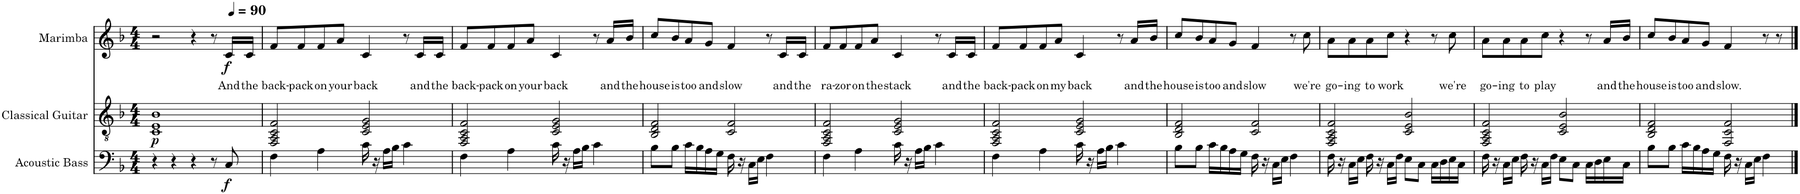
**kern	**dynam	**kern	**dynam	**kern	**text	**dynam
*part3	*part3	*part2	*part2	*part1	*part1	*part1
*staff3	*staff3	*staff2	*staff2	*staff1	*staff1	*staff1
*I"Acoustic Bass	*	*I"Classical Guitar	*	*I"Marimba	*	*
*I'Bass	*	*I'Guit.	*	*I'Mrm.	*	*
*clefF4	*	*clefGv2	*	*clefG2	*	*
*Trd7c12	*	*	*	*	*	*
*k[b-]	*	*k[b-]	*	*k[b-]	*	*
*M4/4	*	*M4/4	*	*M4/4	*	*
=1	=1	=1	=1	=1	=1	=1
!	!	!	!LO:DY:b	!	!	!
4r	.	1C 1E 1B-	p	2r	.	.
4r	.	.	.	.	.	.
4r	.	.	.	4r	.	.
8r	.	.	.	8r	.	.
*	*	*	*	*MM90	*	*
!	!LO:DY:b	!	!	!	!LO:LY:b	!LO:DY:b
8C/	f	.	.	16c/LL	And	f
!	!	!	!	!	!LO:LY:b	!
.	.	.	.	16c/JJ	the	.
=2	=2	=2	=2	=2	=2	=2
!	!	!	!	!	!LO:LY:b	!
4F\	.	2FF/ 2AA/ 2C/ 2F/	.	8f/L	back-	.
!	!	!	!	!	!LO:LY:b	!
.	.	.	.	8f/	-pack	.
!	!	!	!	!	!LO:LY:b	!
4A\	.	.	.	8f/	on	.
!	!	!	!	!	!LO:LY:b	!
.	.	.	.	8a/J	your	.
!	!	!	!	!	!LO:LY:b	!
16c\	.	2C/ 2E/ 2G/	.	4c/	back	.
16r	.	.	.	.	.	.
16A\LL	.	.	.	.	.	.
16B-\JJ	.	.	.	.	.	.
4c\	.	.	.	8r	.	.
!	!	!	!	!	!LO:LY:b	!
.	.	.	.	16c/LL	and	.
!	!	!	!	!	!LO:LY:b	!
.	.	.	.	16c/JJ	the	.
=3	=3	=3	=3	=3	=3	=3
!	!	!	!	!	!LO:LY:b	!
4F\	.	2FF/ 2AA/ 2C/ 2F/	.	8f/L	back-	.
!	!	!	!	!	!LO:LY:b	!
.	.	.	.	8f/	-pack	.
!	!	!	!	!	!LO:LY:b	!
4A\	.	.	.	8f/	on	.
!	!	!	!	!	!LO:LY:b	!
.	.	.	.	8a/J	your	.
!	!	!	!	!	!LO:LY:b	!
16c\	.	2C/ 2E/ 2G/	.	4c/	back	.
16r	.	.	.	.	.	.
16A\LL	.	.	.	.	.	.
16B-\JJ	.	.	.	.	.	.
4c\	.	.	.	8r	.	.
!	!	!	!	!	!LO:LY:b	!
.	.	.	.	16a/LL	and	.
!	!	!	!	!	!LO:LY:b	!
.	.	.	.	16b-/JJ	the	.
=4	=4	=4	=4	=4	=4	=4
!	!	!	!	!	!LO:LY:b	!
8B-\L	.	2BB-/ 2D/ 2F/	.	8cc/L	house	.
!	!	!	!	!	!LO:LY:b	!
8B-\J	.	.	.	8b-/	is	.
!	!	!	!	!	!LO:LY:b	!
16c\LL	.	.	.	8a/	too	.
16B-\	.	.	.	.	.	.
!	!	!	!	!	!LO:LY:b	!
16A\	.	.	.	8g/J	and	.
16G\JJ	.	.	.	.	.	.
!	!	!	!	!	!LO:LY:b	!
16F\	.	2C/ 2F/	.	4f/	slow	.
16r	.	.	.	.	.	.
16C\LL	.	.	.	.	.	.
16E\JJ	.	.	.	.	.	.
4F\	.	.	.	8r	.	.
!	!	!	!	!	!LO:LY:b	!
.	.	.	.	16c/LL	and	.
!	!	!	!	!	!LO:LY:b	!
.	.	.	.	16c/JJ	the	.
=5	=5	=5	=5	=5	=5	=5
!	!	!	!	!	!LO:LY:b	!
4F\	.	2FF/ 2AA/ 2C/ 2F/	.	8f/L	ra-	.
!	!	!	!	!	!LO:LY:b	!
.	.	.	.	8f/	-zor	.
!	!	!	!	!	!LO:LY:b	!
4A\	.	.	.	8f/	on	.
!	!	!	!	!	!LO:LY:b	!
.	.	.	.	8a/J	the	.
!	!	!	!	!	!LO:LY:b	!
16c\	.	2C/ 2E/ 2G/	.	4c/	stack	.
16r	.	.	.	.	.	.
16A\LL	.	.	.	.	.	.
16B-\JJ	.	.	.	.	.	.
4c\	.	.	.	8r	.	.
!	!	!	!	!	!LO:LY:b	!
.	.	.	.	16c/LL	and	.
!	!	!	!	!	!LO:LY:b	!
.	.	.	.	16c/JJ	the	.
=6	=6	=6	=6	=6	=6	=6
!	!	!	!	!	!LO:LY:b	!
4F\	.	2FF/ 2AA/ 2C/ 2F/	.	8f/L	back-	.
!	!	!	!	!	!LO:LY:b	!
.	.	.	.	8f/	-pack	.
!	!	!	!	!	!LO:LY:b	!
4A\	.	.	.	8f/	on	.
!	!	!	!	!	!LO:LY:b	!
.	.	.	.	8a/J	my	.
!	!	!	!	!	!LO:LY:b	!
16c\	.	2C/ 2E/ 2G/	.	4c/	back	.
16r	.	.	.	.	.	.
16A\LL	.	.	.	.	.	.
16B-\JJ	.	.	.	.	.	.
4c\	.	.	.	8r	.	.
!	!	!	!	!	!LO:LY:b	!
.	.	.	.	16a/LL	and	.
!	!	!	!	!	!LO:LY:b	!
.	.	.	.	16b-/JJ	the	.
=7	=7	=7	=7	=7	=7	=7
!	!	!	!	!	!LO:LY:b	!
8B-\L	.	2BB-/ 2D/ 2F/	.	8cc/L	house	.
!	!	!	!	!	!LO:LY:b	!
8B-\J	.	.	.	8b-/	is	.
!	!	!	!	!	!LO:LY:b	!
16c\LL	.	.	.	8a/	too	.
16B-\	.	.	.	.	.	.
!	!	!	!	!	!LO:LY:b	!
16A\	.	.	.	8g/J	and	.
16G\JJ	.	.	.	.	.	.
!	!	!	!	!	!LO:LY:b	!
16F\	.	2C/ 2F/	.	4f/	slow	.
16r	.	.	.	.	.	.
16C\LL	.	.	.	.	.	.
16E\JJ	.	.	.	.	.	.
4F\	.	.	.	8r	.	.
!	!	!	!	!	!LO:LY:b	!
.	.	.	.	8cc\	we're	.
=8	=8	=8	=8	=8	=8	=8
!	!	!	!	!	!LO:LY:b	!
16F\	.	2FF/ 2AA/ 2C/ 2F/	.	8a\L	go-	.
16r	.	.	.	.	.	.
!	!	!	!	!	!LO:LY:b	!
16C\LL	.	.	.	8a\	-ing	.
16E\JJ	.	.	.	.	.	.
!	!	!	!	!	!LO:LY:b	!
16F\	.	.	.	8a\	to	.
16r	.	.	.	.	.	.
!	!	!	!	!	!LO:LY:b	!
16C\LL	.	.	.	8cc\J	work	.
16F\JJ	.	.	.	.	.	.
8E\L	.	2C/ 2E/ 2B-/	.	4r	.	.
8C\J	.	.	.	.	.	.
16C\LL	.	.	.	8r	.	.
16D\	.	.	.	.	.	.
!	!	!	!	!	!LO:LY:b	!
16E\	.	.	.	8cc\	we're	.
16C\JJ	.	.	.	.	.	.
=9	=9	=9	=9	=9	=9	=9
!	!	!	!	!	!LO:LY:b	!
16F\	.	2FF/ 2AA/ 2C/ 2F/	.	8a\L	go-	.
16r	.	.	.	.	.	.
!	!	!	!	!	!LO:LY:b	!
16C\LL	.	.	.	8a\	-ing	.
16E\JJ	.	.	.	.	.	.
!	!	!	!	!	!LO:LY:b	!
16F\	.	.	.	8a\	to	.
16r	.	.	.	.	.	.
!	!	!	!	!	!LO:LY:b	!
16C\LL	.	.	.	8cc\J	play	.
16F\JJ	.	.	.	.	.	.
8E\L	.	2C/ 2E/ 2B-/	.	4r	.	.
8C\J	.	.	.	.	.	.
16C\LL	.	.	.	8r	.	.
16D\	.	.	.	.	.	.
!	!	!	!	!	!LO:LY:b	!
16E\	.	.	.	16a/LL	and	.
!	!	!	!	!	!LO:LY:b	!
16C\JJ	.	.	.	16b-/JJ	the	.
=10	=10	=10	=10	=10	=10	=10
!	!	!	!	!	!LO:LY:b	!
8B-\L	.	2BB-/ 2D/ 2F/	.	8cc/L	house	.
!	!	!	!	!	!LO:LY:b	!
8B-\J	.	.	.	8b-/	is	.
!	!	!	!	!	!LO:LY:b	!
16c\LL	.	.	.	8a/	too	.
16B-\	.	.	.	.	.	.
!	!	!	!	!	!LO:LY:b	!
16A\	.	.	.	8g/J	and	.
16G\JJ	.	.	.	.	.	.
!	!	!	!	!	!LO:LY:b	!
16F\	.	2FF/ 2C/ 2F/	.	4f/	slow.	.
16r	.	.	.	.	.	.
16C\LL	.	.	.	.	.	.
16E\JJ	.	.	.	.	.	.
4F\	.	.	.	8r	.	.
.	.	.	.	8r	.	.
==	==	==	==	==	==	==
*-	*-	*-	*-	*-	*-	*-
